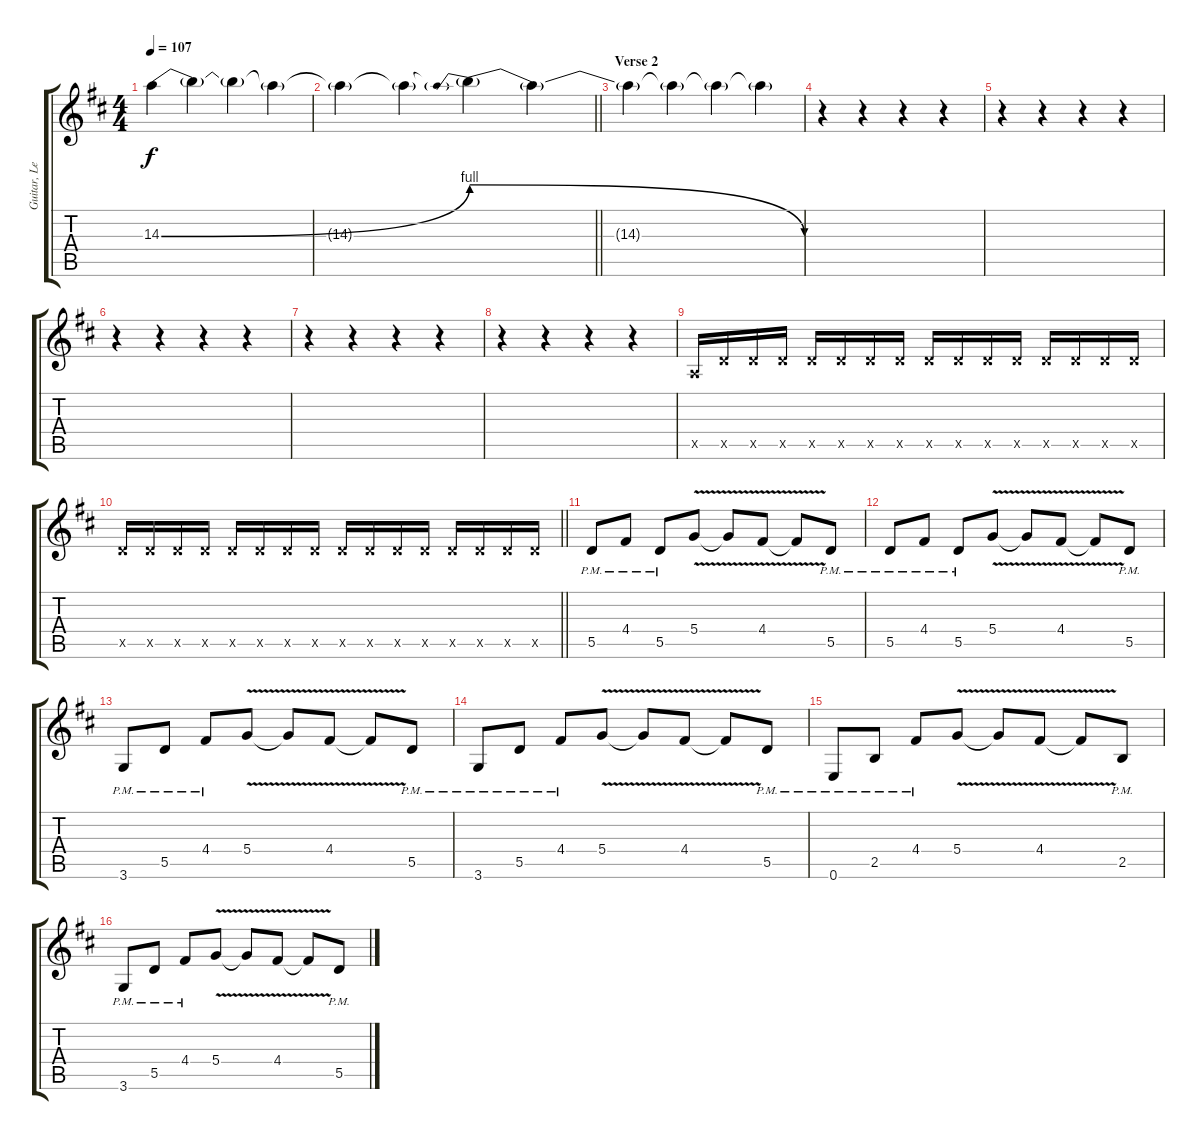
\track ("Guitar, Lead" "Guitar, Le") {mute instrument distortionguitar}
\staff {score tabs}
\tuning (E4 B3 G3 D3 A2 E2) {hide}
\ts (4 4)
\tempo 107
\clef g2
\ks d
14.3{be (bend 0 0 60 4)}.4{dy f} 14.3{t}.4 14.3{t}.4 14.3{t}.4 |
\barLineRight lightlight
14.3{t}.4 14.3{t}.4 14.3{be (prebendrelease 0 4 60 0) t}.4 14.3{t}.4 |
\section ("" "Verse 2")
14.3{t}.4{volume 3} 14.3{t}.4 14.3{t}.4 14.3{t}.4 |
r.4{volume 16} r.4 r.4 r.4 |
r.4 r.4 r.4 r.4 |
r.4 r.4 r.4 r.4 |
r.4 r.4 r.4 r.4 |
r.4 r.4 r.4 r.4{volume 0} |
0.5{x}.16{volume 16} 5.5{x}.16 5.5{x}.16 5.5{x}.16 5.5{x}.16 5.5{x}.16 5.5{x}.16 5.5{x}.16 5.5{x}.16 5.5{x}.16 5.5{x}.16 5.5{x}.16 5.5{x}.16 5.5{x}.16 5.5{x}.16 5.5{x}.16 |
\barLineRight lightlight
5.5{x}.16 5.5{x}.16 5.5{x}.16 5.5{x}.16 5.5{x}.16 5.5{x}.16 5.5{x}.16 5.5{x}.16 5.5{x}.16 5.5{x}.16 5.5{x}.16 5.5{x}.16 5.5{x}.16 5.5{x}.16 5.5{x}.16 5.5{x}.16 |
5.5{pm}.8 4.4{pm}.8 5.5{pm}.8 5.4{v}.8 5.4{t}.8 4.4{v}.8 4.4{t}.8 5.5{pm}.8 |
5.5{pm}.8 4.4{pm}.8 5.5{pm}.8 5.4{v}.8 5.4{t}.8 4.4{v}.8 4.4{t}.8 5.5{pm}.8 |
3.6{pm}.8 5.5{pm}.8 4.4{pm}.8 5.4{v}.8 5.4{t}.8 4.4{v}.8 4.4{t}.8 5.5{pm}.8 |
3.6{pm}.8 5.5{pm}.8 4.4{pm}.8 5.4{v}.8 5.4{t}.8 4.4{v}.8 4.4{t}.8 5.5{pm}.8 |
0.6{pm}.8 2.5{pm}.8 4.4{pm}.8 5.4{v}.8 5.4{t}.8 4.4{v}.8 4.4{t}.8 2.5{pm}.8 |
3.6{pm}.8 5.5{pm}.8 4.4{pm}.8 5.4{v}.8 5.4{t}.8 4.4{v}.8 4.4{t}.8 5.5{pm}.8
